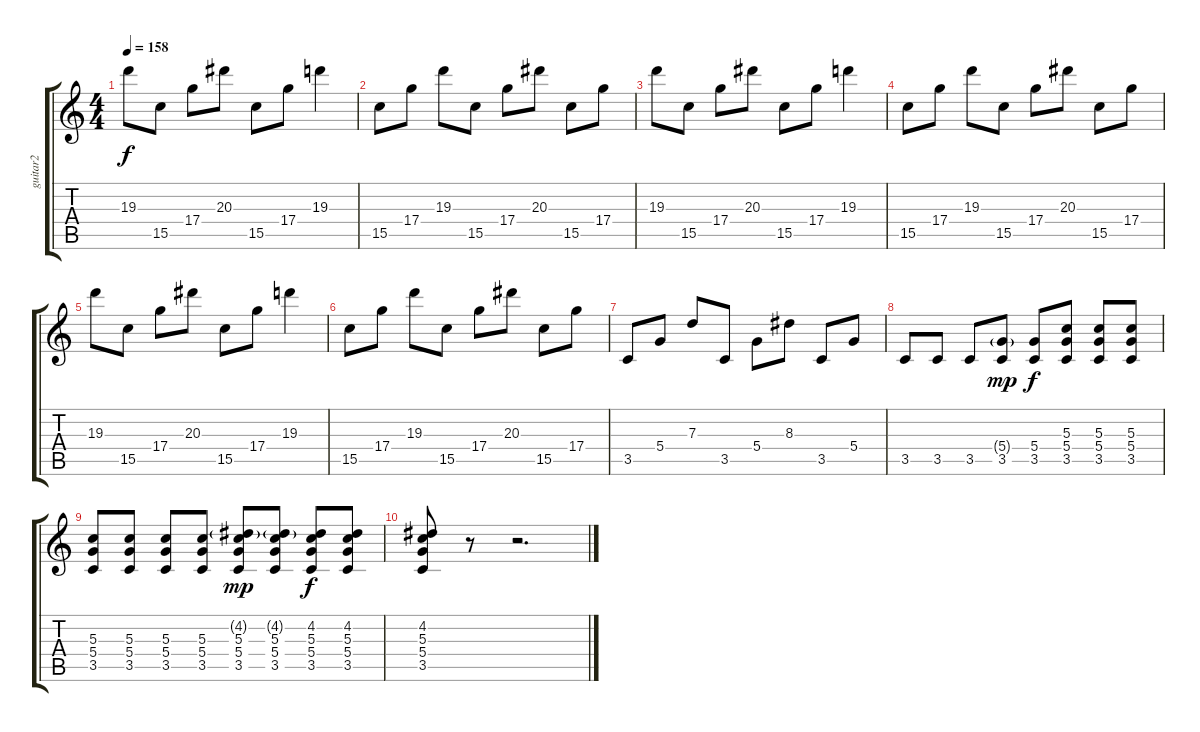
\track ("guitar2" "guitar2") {instrument overdrivenguitar}
\staff {score tabs}
\tuning (E4 B3 G3 D3 A2 E2) {hide}
\ts (4 4)
\tempo 158
\clef g2
\ks c
19.3.8{dy f} 15.5.8 17.4.8 20.3.8 15.5.8 17.4.8 19.3.4 |
15.5.8 17.4.8 19.3.8 15.5.8 17.4.8 20.3.8 15.5.8 17.4.8 |
19.3.8 15.5.8 17.4.8 20.3.8 15.5.8 17.4.8 19.3.4 |
15.5.8 17.4.8 19.3.8 15.5.8 17.4.8 20.3.8 15.5.8 17.4.8 |
19.3.8 15.5.8 17.4.8 20.3.8 15.5.8 17.4.8 19.3.4 |
15.5.8 17.4.8 19.3.8 15.5.8 17.4.8 20.3.8 15.5.8 17.4.8 |
3.5.8 5.4.8 7.3.8 3.5.8 5.4.8 8.3.8 3.5.8 5.4.8 |
3.5.8 3.5.8 3.5.8 (5.4{g} 3.5).8{dy mp} (5.4 3.5).8{dy f} (5.3 5.4 3.5).8 (5.3 5.4 3.5).8 (5.3 5.4 3.5).8 |
(5.3 5.4 3.5).8 (5.3 5.4 3.5).8 (5.3 5.4 3.5).8 (5.3 5.4 3.5).8 (4.2{g} 5.3 5.4 3.5).8{dy mp} (4.2{g} 5.3 5.4 3.5).8 (4.2 5.3 5.4 3.5).8{dy f} (4.2 5.3 5.4 3.5).8 |
(4.2 5.3 5.4 3.5).8 r.8 r.2{d}
